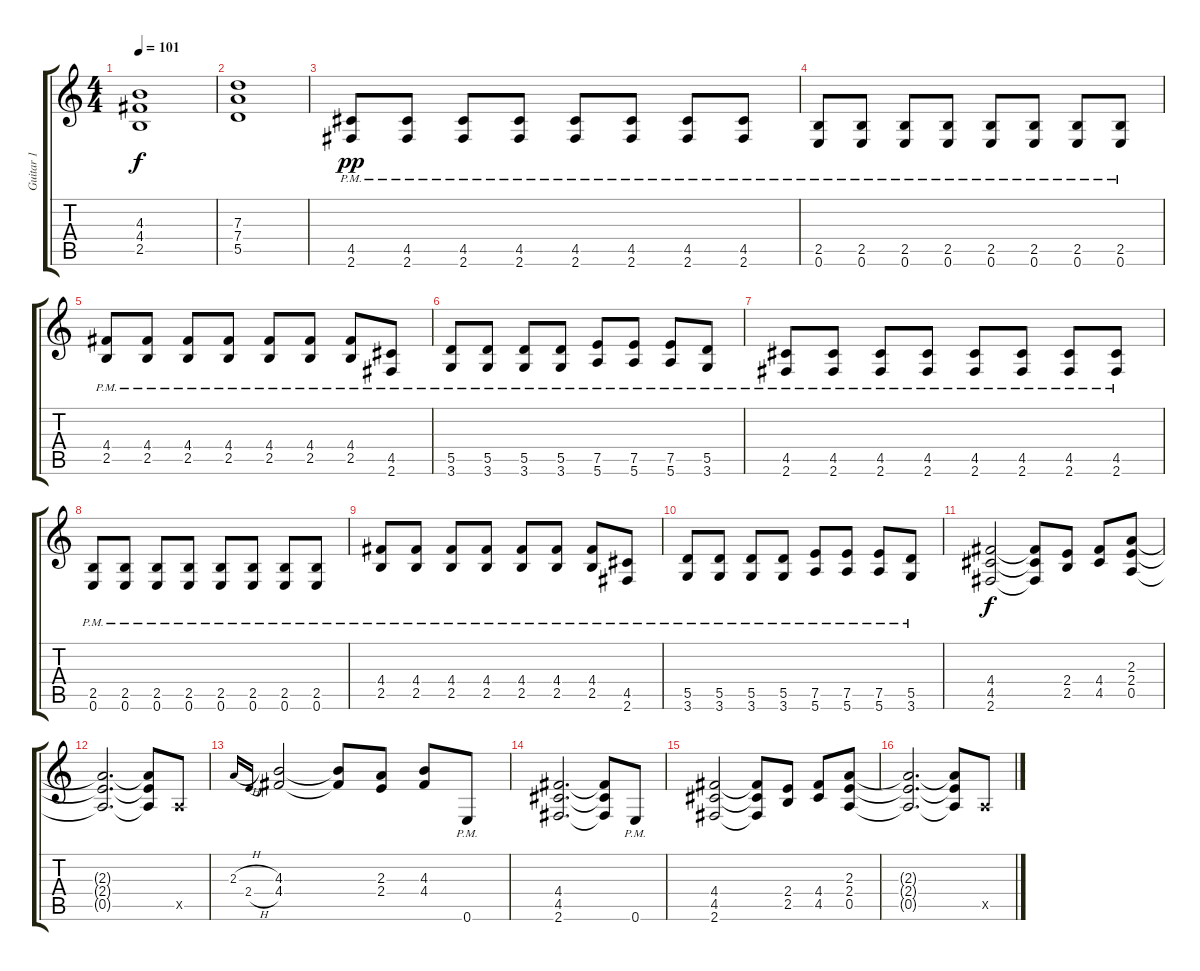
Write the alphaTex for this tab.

\track ("Guitar 1" "Guitar 1") {instrument overdrivenguitar}
\staff {score tabs}
\tuning (E4 B3 G3 D3 A2 E2) {hide}
\ts (4 4)
\tempo 101
\clef g2
\ks c
(4.3 4.4 2.5).1{dy f} |
(7.3 7.4 5.5).1 |
(4.5{pm} 2.6{pm}).8{dy pp} (4.5{pm} 2.6{pm}).8 (4.5{pm} 2.6{pm}).8 (4.5{pm} 2.6{pm}).8 (4.5{pm} 2.6{pm}).8 (4.5{pm} 2.6{pm}).8 (4.5{pm} 2.6{pm}).8 (4.5{pm} 2.6{pm}).8 |
(2.5{pm} 0.6{pm}).8 (2.5{pm} 0.6{pm}).8 (2.5{pm} 0.6{pm}).8 (2.5{pm} 0.6{pm}).8 (2.5{pm} 0.6{pm}).8 (2.5{pm} 0.6{pm}).8 (2.5{pm} 0.6{pm}).8 (2.5{pm} 0.6{pm}).8 |
(4.4{pm} 2.5{pm}).8 (4.4{pm} 2.5{pm}).8 (4.4{pm} 2.5{pm}).8 (4.4{pm} 2.5{pm}).8 (4.4{pm} 2.5{pm}).8 (4.4{pm} 2.5{pm}).8 (4.4{pm} 2.5{pm}).8 (4.5{pm} 2.6{pm}).8 |
(5.5{pm} 3.6{pm}).8 (5.5{pm} 3.6{pm}).8 (5.5{pm} 3.6{pm}).8 (5.5{pm} 3.6{pm}).8 (7.5{pm} 5.6{pm}).8 (7.5{pm} 5.6{pm}).8 (7.5{pm} 5.6{pm}).8 (5.5{pm} 3.6{pm}).8 |
(4.5{pm} 2.6{pm}).8 (4.5{pm} 2.6{pm}).8 (4.5{pm} 2.6{pm}).8 (4.5{pm} 2.6{pm}).8 (4.5{pm} 2.6{pm}).8 (4.5{pm} 2.6{pm}).8 (4.5{pm} 2.6{pm}).8 (4.5{pm} 2.6{pm}).8 |
(2.5{pm} 0.6{pm}).8 (2.5{pm} 0.6{pm}).8 (2.5{pm} 0.6{pm}).8 (2.5{pm} 0.6{pm}).8 (2.5{pm} 0.6{pm}).8 (2.5{pm} 0.6{pm}).8 (2.5{pm} 0.6{pm}).8 (2.5{pm} 0.6{pm}).8 |
(4.4{pm} 2.5{pm}).8 (4.4{pm} 2.5{pm}).8 (4.4{pm} 2.5{pm}).8 (4.4{pm} 2.5{pm}).8 (4.4{pm} 2.5{pm}).8 (4.4{pm} 2.5{pm}).8 (4.4{pm} 2.5{pm}).8 (4.5{pm} 2.6{pm}).8 |
(5.5{pm} 3.6{pm}).8 (5.5{pm} 3.6{pm}).8 (5.5{pm} 3.6{pm}).8 (5.5{pm} 3.6{pm}).8 (7.5{pm} 5.6{pm}).8 (7.5{pm} 5.6{pm}).8 (7.5{pm} 5.6{pm}).8 (5.5{pm} 3.6{pm}).8 |
(4.4 4.5 2.6).2{dy f} (4.4{t} 4.5{t} 2.6{t}).8 (2.4 2.5).8 (4.4 4.5).8 (2.3 2.4 0.5).8 |
(2.3{t} 2.4{t} 0.5{t}).2{d} (2.3{t} 2.4{t} 0.5{t}).8 0.5{x}.8 |
2.3{h}.16{gr onbeat} 2.4{h}.16{gr onbeat} (4.3 4.4).2 (4.3{t} 4.4{t}).8 (2.3 2.4).8 (4.3 4.4).8 0.6{pm}.8 |
(4.4 4.5 2.6).2{d} (4.4{t} 4.5{t} 2.6{t}).8 0.6{pm}.8 |
(4.4 4.5 2.6).2 (4.4{t} 4.5{t} 2.6{t}).8 (2.4 2.5).8 (4.4 4.5).8 (2.3 2.4 0.5).8 |
(2.3{t} 2.4{t} 0.5{t}).2{d} (2.3{t} 2.4{t} 0.5{t}).8 0.5{x}.8
